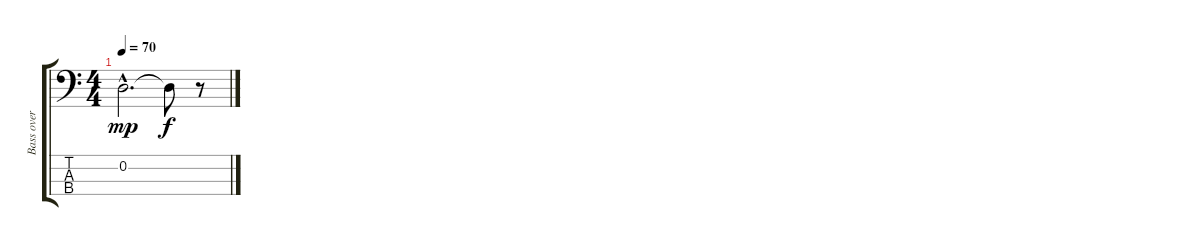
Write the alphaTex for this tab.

\track ("Bass over 2         " "Bass over ") {instrument fretlessbass}
\staff {score tabs}
\tuning (G2 D2 A1 E1) {hide}
\ts (4 4)
\tempo 70
\clef f4
\ks c
0.2{hac}.2{d dy mp} 0.2{t}.8{dy f} r.8
